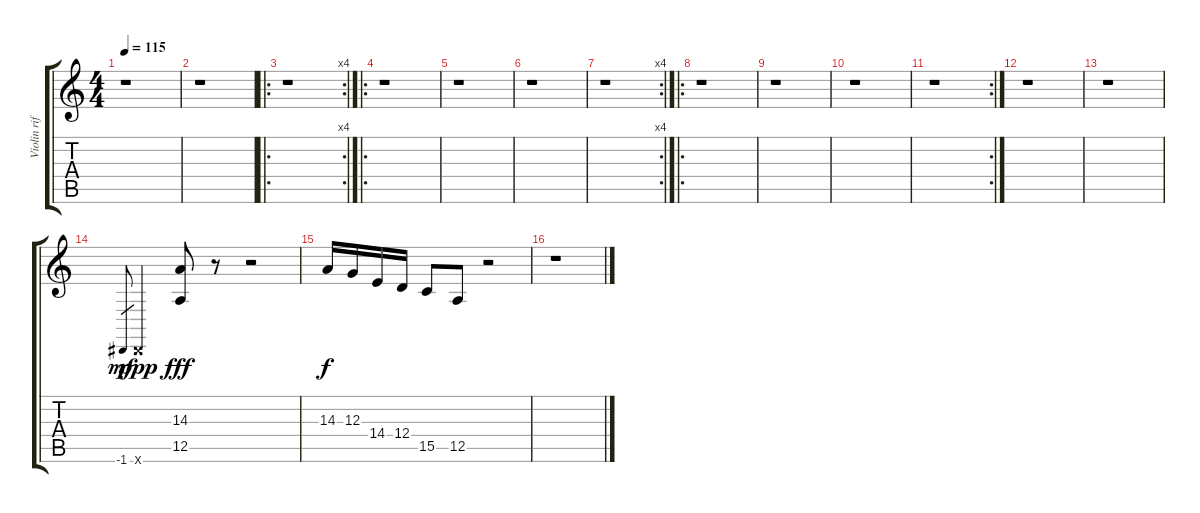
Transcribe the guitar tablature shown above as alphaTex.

\track ("Violin riff" "Violin rif") {instrument violin}
\staff {score tabs}
\tuning (E4 B3 G3 D3 A2 E2) {hide}
\ts (4 4)
\tempo 115
\clef g2
\ks c
r.1{dy mf instrument violin} |
r.1 |
\ro
\rc 4
r.1 |
\ro
r.1 |
r.1 |
r.1 |
\rc 4
r.1 |
\ro
r.1 |
r.1 |
r.1 |
\rc 2
r.1 |
r.1 |
r.1 |
-1.6.8{gr} -1.6{x}.4{dy ppp} (14.3 12.5).8{dy fff} r.8 r.2 |
14.3.16{dy f} 12.3.16 14.4.16 12.4.16 15.5.8 12.5.8 r.2 |
r.1
